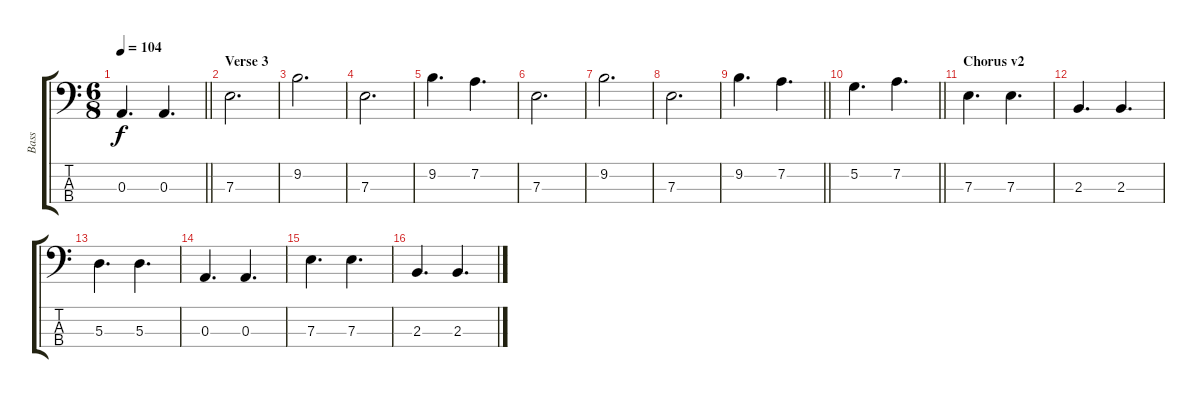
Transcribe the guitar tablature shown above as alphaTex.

\track ("Bass" "Bass") {instrument electricbassfinger}
\staff {score tabs}
\tuning (G2 D2 A1 E1) {hide}
\ts (6 8)
\tempo 104
\clef f4
\barLineRight lightlight
\ks c
0.3.4{d dy f} 0.3.4{d} |
\section ("" "Verse 3")
7.3.2{d} |
9.2.2{d} |
7.3.2{d} |
9.2.4{d} 7.2.4{d} |
7.3.2{d} |
9.2.2{d} |
7.3.2{d} |
\barLineRight lightlight
9.2.4{d} 7.2.4{d} |
\section ("" "")
\barLineRight lightlight
5.2.4{d} 7.2.4{d} |
\section ("" "Chorus v2")
7.3.4{d} 7.3.4{d} |
2.3.4{d} 2.3.4{d} |
5.3.4{d} 5.3.4{d} |
0.3.4{d} 0.3.4{d} |
7.3.4{d} 7.3.4{d} |
2.3.4{d} 2.3.4{d}
